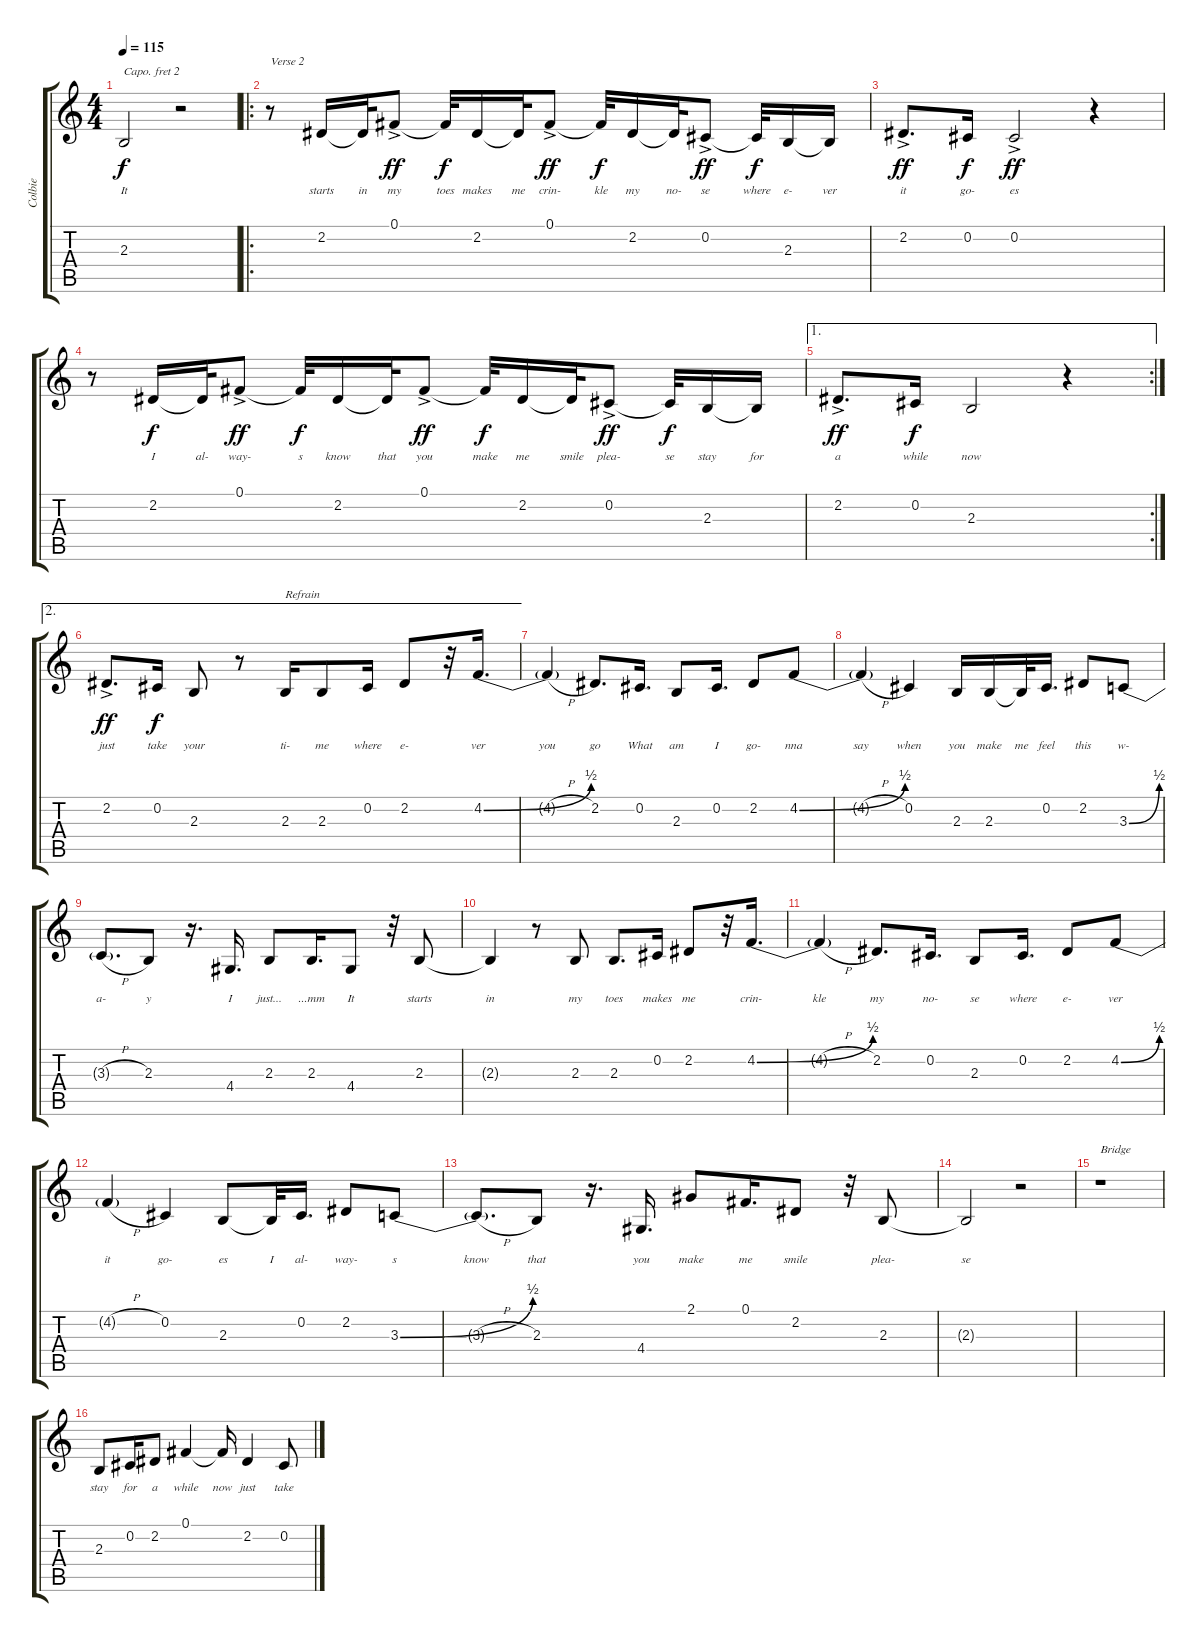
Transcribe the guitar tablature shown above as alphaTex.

\track ("Colbie" "Colbie") {instrument lead6voice}
\staff {score tabs}
\capo 2
\tuning (E4 B3 G3 D3 A2 E2) {hide}
\ts (4 4)
\tempo 115
\clef g2
\ks c
2.3{t}.2{lyrics (0 "") lyrics (1 "It") lyrics (2 "") lyrics (3 "") lyrics (4 "") dy f} r.2 |
\ro
r.8{txt "Verse 2"} 2.2.16{lyrics (0 "") lyrics (1 "starts") lyrics (2 "") lyrics (3 "") lyrics (4 "")} 2.2{t}.32{lyrics (0 "") lyrics (1 "in") lyrics (2 "") lyrics (3 "") lyrics (4 "")} 0.1{ac}.8{lyrics (0 "") lyrics (1 "my") lyrics (2 "") lyrics (3 "") lyrics (4 "") dy ff} 0.1{t}.32{lyrics (0 "") lyrics (1 "toes") lyrics (2 "") lyrics (3 "") lyrics (4 "") dy f} 2.2.16{lyrics (0 "") lyrics (1 "makes") lyrics (2 "") lyrics (3 "") lyrics (4 "")} 2.2{t}.32{lyrics (0 "") lyrics (1 "me") lyrics (2 "") lyrics (3 "") lyrics (4 "")} 0.1{ac}.8{lyrics (0 "") lyrics (1 "crin-") lyrics (2 "") lyrics (3 "") lyrics (4 "") dy ff} 0.1{t}.32{lyrics (0 "") lyrics (1 "kle") lyrics (2 "") lyrics (3 "") lyrics (4 "") dy f} 2.2.16{lyrics (0 "") lyrics (1 "my") lyrics (2 "") lyrics (3 "") lyrics (4 "")} 2.2{t}.32{lyrics (0 "") lyrics (1 "no-") lyrics (2 "") lyrics (3 "") lyrics (4 "")} 0.2{ac}.8{lyrics (0 "") lyrics (1 "se") lyrics (2 "") lyrics (3 "") lyrics (4 "") dy ff} 0.2{t}.32{lyrics (0 "") lyrics (1 "where") lyrics (2 "") lyrics (3 "") lyrics (4 "") dy f} 2.3.16{lyrics (0 "") lyrics (1 "e-") lyrics (2 "") lyrics (3 "") lyrics (4 "")} 2.3{t}.16{lyrics (0 "") lyrics (1 "ver") lyrics (2 "") lyrics (3 "") lyrics (4 "")} |
2.2{ac}.8{d lyrics (0 "") lyrics (1 "it") lyrics (2 "") lyrics (3 "") lyrics (4 "") dy ff} 0.2.16{lyrics (0 "") lyrics (1 "go-") lyrics (2 "") lyrics (3 "") lyrics (4 "") dy f} 0.2{ac}.2{lyrics (0 "") lyrics (1 "es") lyrics (2 "") lyrics (3 "") lyrics (4 "") dy ff} r.4 |
r.8 2.2.16{lyrics (0 "") lyrics (1 "I") lyrics (2 "") lyrics (3 "") lyrics (4 "") dy f} 2.2{t}.32{lyrics (0 "") lyrics (1 "al-") lyrics (2 "") lyrics (3 "") lyrics (4 "")} 0.1{ac}.8{lyrics (0 "") lyrics (1 "way-") lyrics (2 "") lyrics (3 "") lyrics (4 "") dy ff} 0.1{t}.32{lyrics (0 "") lyrics (1 "s") lyrics (2 "") lyrics (3 "") lyrics (4 "") dy f} 2.2.16{lyrics (0 "") lyrics (1 "know") lyrics (2 "") lyrics (3 "") lyrics (4 "")} 2.2{t}.32{lyrics (0 "") lyrics (1 "that") lyrics (2 "") lyrics (3 "") lyrics (4 "")} 0.1{ac}.8{lyrics (0 "") lyrics (1 "you") lyrics (2 "") lyrics (3 "") lyrics (4 "") dy ff} 0.1{t}.32{lyrics (0 "") lyrics (1 "make") lyrics (2 "") lyrics (3 "") lyrics (4 "") dy f} 2.2.16{lyrics (0 "") lyrics (1 "me") lyrics (2 "") lyrics (3 "") lyrics (4 "")} 2.2{t}.32{lyrics (0 "") lyrics (1 "smile") lyrics (2 "") lyrics (3 "") lyrics (4 "")} 0.2{ac}.8{lyrics (0 "") lyrics (1 "plea-") lyrics (2 "") lyrics (3 "") lyrics (4 "") dy ff} 0.2{t}.32{lyrics (0 "") lyrics (1 "se") lyrics (2 "") lyrics (3 "") lyrics (4 "") dy f} 2.3.16{lyrics (0 "") lyrics (1 "stay") lyrics (2 "") lyrics (3 "") lyrics (4 "")} 2.3{t}.16{lyrics (0 "") lyrics (1 "for") lyrics (2 "") lyrics (3 "") lyrics (4 "")} |
\ae 1
\rc 2
2.2{ac}.8{d lyrics (0 "") lyrics (1 "a") lyrics (2 "") lyrics (3 "") lyrics (4 "") dy ff} 0.2.16{lyrics (0 "") lyrics (1 "while") lyrics (2 "") lyrics (3 "") lyrics (4 "") dy f} 2.3.2{lyrics (0 "") lyrics (1 "now") lyrics (2 "") lyrics (3 "") lyrics (4 "")} r.4 |
\ae 2
2.2{ac}.8{d lyrics (0 "") lyrics (1 "just") lyrics (2 "") lyrics (3 "") lyrics (4 "") dy ff} 0.2.16{lyrics (0 "") lyrics (1 "take") lyrics (2 "") lyrics (3 "") lyrics (4 "") dy f} 2.3.8{lyrics (0 "") lyrics (1 "your") lyrics (2 "") lyrics (3 "") lyrics (4 "")} r.8 2.3.16{txt "Refrain" lyrics (0 "") lyrics (1 "ti-") lyrics (2 "") lyrics (3 "") lyrics (4 "")} 2.3.8{lyrics (0 "") lyrics (1 "me") lyrics (2 "") lyrics (3 "") lyrics (4 "")} 0.2.16{lyrics (0 "") lyrics (1 "where") lyrics (2 "") lyrics (3 "") lyrics (4 "")} 2.2.8{lyrics (0 "") lyrics (1 "e-") lyrics (2 "") lyrics (3 "") lyrics (4 "")} r.32 4.2{be (bend 0 0 60 2)}.16{d lyrics (0 "") lyrics (1 "ver") lyrics (2 "") lyrics (3 "") lyrics (4 "")} |
4.2{h t}.4{lyrics (0 "") lyrics (1 "you") lyrics (2 "") lyrics (3 "") lyrics (4 "")} 2.2.8{d lyrics (0 "") lyrics (1 "go") lyrics (2 "") lyrics (3 "") lyrics (4 "")} 0.2.16{d lyrics (0 "") lyrics (1 "What") lyrics (2 "") lyrics (3 "") lyrics (4 "")} 2.3.8{lyrics (0 "") lyrics (1 "am") lyrics (2 "") lyrics (3 "") lyrics (4 "")} 0.2.16{d lyrics (0 "") lyrics (1 "I") lyrics (2 "") lyrics (3 "") lyrics (4 "")} 2.2.8{lyrics (0 "") lyrics (1 "go-") lyrics (2 "") lyrics (3 "") lyrics (4 "")} 4.2{be (bend 0 0 60 2)}.8{lyrics (0 "") lyrics (1 "nna") lyrics (2 "") lyrics (3 "") lyrics (4 "")} |
4.2{h t}.4{lyrics (0 "") lyrics (1 "say") lyrics (2 "") lyrics (3 "") lyrics (4 "")} 0.2.4{lyrics (0 "") lyrics (1 "when") lyrics (2 "") lyrics (3 "") lyrics (4 "")} 2.3.16{lyrics (0 "") lyrics (1 "you") lyrics (2 "") lyrics (3 "") lyrics (4 "")} 2.3.16{lyrics (0 "") lyrics (1 "make") lyrics (2 "") lyrics (3 "") lyrics (4 "")} 2.3{t}.32{lyrics (0 "") lyrics (1 "me") lyrics (2 "") lyrics (3 "") lyrics (4 "")} 0.2.16{d lyrics (0 "") lyrics (1 "feel") lyrics (2 "") lyrics (3 "") lyrics (4 "")} 2.2.8{lyrics (0 "") lyrics (1 "this") lyrics (2 "") lyrics (3 "") lyrics (4 "")} 3.3{be (bend 0 0 60 2)}.8{lyrics (0 "") lyrics (1 "w-") lyrics (2 "") lyrics (3 "") lyrics (4 "")} |
3.3{h t}.8{d lyrics (0 "") lyrics (1 "a-") lyrics (2 "") lyrics (3 "") lyrics (4 "")} 2.3.8{lyrics (0 "") lyrics (1 "y") lyrics (2 "") lyrics (3 "") lyrics (4 "")} r.16{d} 4.4.16{d lyrics (0 "") lyrics (1 "I") lyrics (2 "") lyrics (3 "") lyrics (4 "")} 2.3.8{lyrics (0 "") lyrics (1 "just...") lyrics (2 "") lyrics (3 "") lyrics (4 "")} 2.3.16{d lyrics (0 "") lyrics (1 "...mm") lyrics (2 "") lyrics (3 "") lyrics (4 "")} 4.4.8{lyrics (0 "") lyrics (1 "It") lyrics (2 "") lyrics (3 "") lyrics (4 "")} r.32 2.3.8{lyrics (0 "") lyrics (1 "starts") lyrics (2 "") lyrics (3 "") lyrics (4 "")} |
2.3{t}.4{lyrics (0 "") lyrics (1 "in") lyrics (2 "") lyrics (3 "") lyrics (4 "")} r.8 2.3.8{lyrics (0 "") lyrics (1 "my") lyrics (2 "") lyrics (3 "") lyrics (4 "")} 2.3.8{d lyrics (0 "") lyrics (1 "toes") lyrics (2 "") lyrics (3 "") lyrics (4 "")} 0.2.16{lyrics (0 "") lyrics (1 "makes") lyrics (2 "") lyrics (3 "") lyrics (4 "")} 2.2.8{lyrics (0 "") lyrics (1 "me") lyrics (2 "") lyrics (3 "") lyrics (4 "")} r.32 4.2{be (bend 0 0 60 2)}.16{d lyrics (0 "") lyrics (1 "crin-") lyrics (2 "") lyrics (3 "") lyrics (4 "")} |
4.2{h t}.4{lyrics (0 "") lyrics (1 "kle") lyrics (2 "") lyrics (3 "") lyrics (4 "")} 2.2.8{d lyrics (0 "") lyrics (1 "my") lyrics (2 "") lyrics (3 "") lyrics (4 "")} 0.2.16{d lyrics (0 "") lyrics (1 "no-") lyrics (2 "") lyrics (3 "") lyrics (4 "")} 2.3.8{lyrics (0 "") lyrics (1 "se") lyrics (2 "") lyrics (3 "") lyrics (4 "")} 0.2.16{d lyrics (0 "") lyrics (1 "where") lyrics (2 "") lyrics (3 "") lyrics (4 "")} 2.2.8{lyrics (0 "") lyrics (1 "e-") lyrics (2 "") lyrics (3 "") lyrics (4 "")} 4.2{be (bend 0 0 60 2)}.8{lyrics (0 "") lyrics (1 "ver") lyrics (2 "") lyrics (3 "") lyrics (4 "")} |
4.2{h t}.4{lyrics (0 "") lyrics (1 "it") lyrics (2 "") lyrics (3 "") lyrics (4 "")} 0.2.4{lyrics (0 "") lyrics (1 "go-") lyrics (2 "") lyrics (3 "") lyrics (4 "")} 2.3.8{lyrics (0 "") lyrics (1 "es") lyrics (2 "") lyrics (3 "") lyrics (4 "")} 2.3{t}.32{lyrics (0 "") lyrics (1 "I") lyrics (2 "") lyrics (3 "") lyrics (4 "")} 0.2.16{d lyrics (0 "") lyrics (1 "al-") lyrics (2 "") lyrics (3 "") lyrics (4 "")} 2.2.8{lyrics (0 "") lyrics (1 "way-") lyrics (2 "") lyrics (3 "") lyrics (4 "")} 3.3{be (bend 0 0 60 2)}.8{lyrics (0 "") lyrics (1 "s") lyrics (2 "") lyrics (3 "") lyrics (4 "")} |
3.3{h t}.8{d lyrics (0 "") lyrics (1 "know") lyrics (2 "") lyrics (3 "") lyrics (4 "")} 2.3.8{lyrics (0 "") lyrics (1 "that") lyrics (2 "") lyrics (3 "") lyrics (4 "")} r.16{d} 4.4.16{d lyrics (0 "") lyrics (1 "you") lyrics (2 "") lyrics (3 "") lyrics (4 "")} 2.1.8{lyrics (0 "") lyrics (1 "make") lyrics (2 "") lyrics (3 "") lyrics (4 "")} 0.1.16{d lyrics (0 "") lyrics (1 "me") lyrics (2 "") lyrics (3 "") lyrics (4 "")} 2.2.8{lyrics (0 "") lyrics (1 "smile") lyrics (2 "") lyrics (3 "") lyrics (4 "")} r.32 2.3.8{lyrics (0 "") lyrics (1 "plea-") lyrics (2 "") lyrics (3 "") lyrics (4 "")} |
2.3{t}.2{lyrics (0 "") lyrics (1 "se") lyrics (2 "") lyrics (3 "") lyrics (4 "")} r.2 |
r.1{txt "Bridge"} |
2.3.8{lyrics (0 "") lyrics (1 "stay") lyrics (2 "") lyrics (3 "") lyrics (4 "")} 0.2.16{lyrics (0 "") lyrics (1 "for") lyrics (2 "") lyrics (3 "") lyrics (4 "")} 2.2.8{lyrics (0 "") lyrics (1 "a") lyrics (2 "") lyrics (3 "") lyrics (4 "")} 0.1.4{lyrics (0 "") lyrics (1 "while") lyrics (2 "") lyrics (3 "") lyrics (4 "")} 0.1{t}.16{lyrics (0 "") lyrics (1 "now") lyrics (2 "") lyrics (3 "") lyrics (4 "")} 2.2.4{lyrics (0 "") lyrics (1 "just") lyrics (2 "") lyrics (3 "") lyrics (4 "")} 0.2.8{lyrics (0 "") lyrics (1 "take") lyrics (2 "") lyrics (3 "") lyrics (4 "")}
